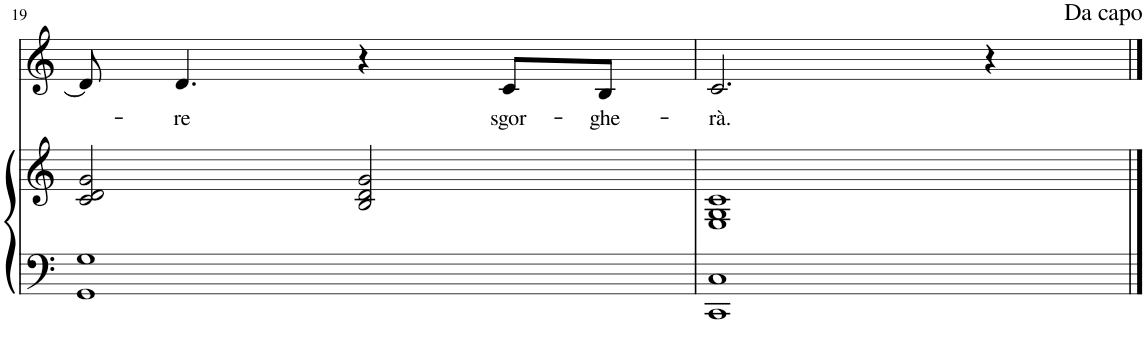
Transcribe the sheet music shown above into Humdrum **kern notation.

**kern	**kern	**kern	**text
*part2	*part2	*part1	*part1
*staff3	*staff2	*staff1	*staff1
*I"Piano	*	*I"Voice	*
*I'Pno	*	*	*
!!LO:PB:g=z
*clefF4	*clefG2	*clefG2	*
*k[]	*k[]	*k[]	*
*M4/4	*M4/4	*M4/4	*
*met(c)	*met(c)	*met(c)	*
=19	=19	=19	=19
1GG 1G	2c/ 2d/ 2g/	8d/]	.
!	!	!	!LO:LY:b
.	.	4.d/	-re
.	2B/ 2d/ 2g/	4r	.
!	!	!	!LO:LY:b
.	.	8c/L	sgor-
!	!	!	!LO:LY:b
.	.	8B/J	-ghe-
=20	=20	=20	=20
!	!	!	!LO:LY:b
1CC 1C	1E 1G 1c	2.c/	-rà.
.	.	4r	.
==	==	==	==
*-	*-	*-	*-
